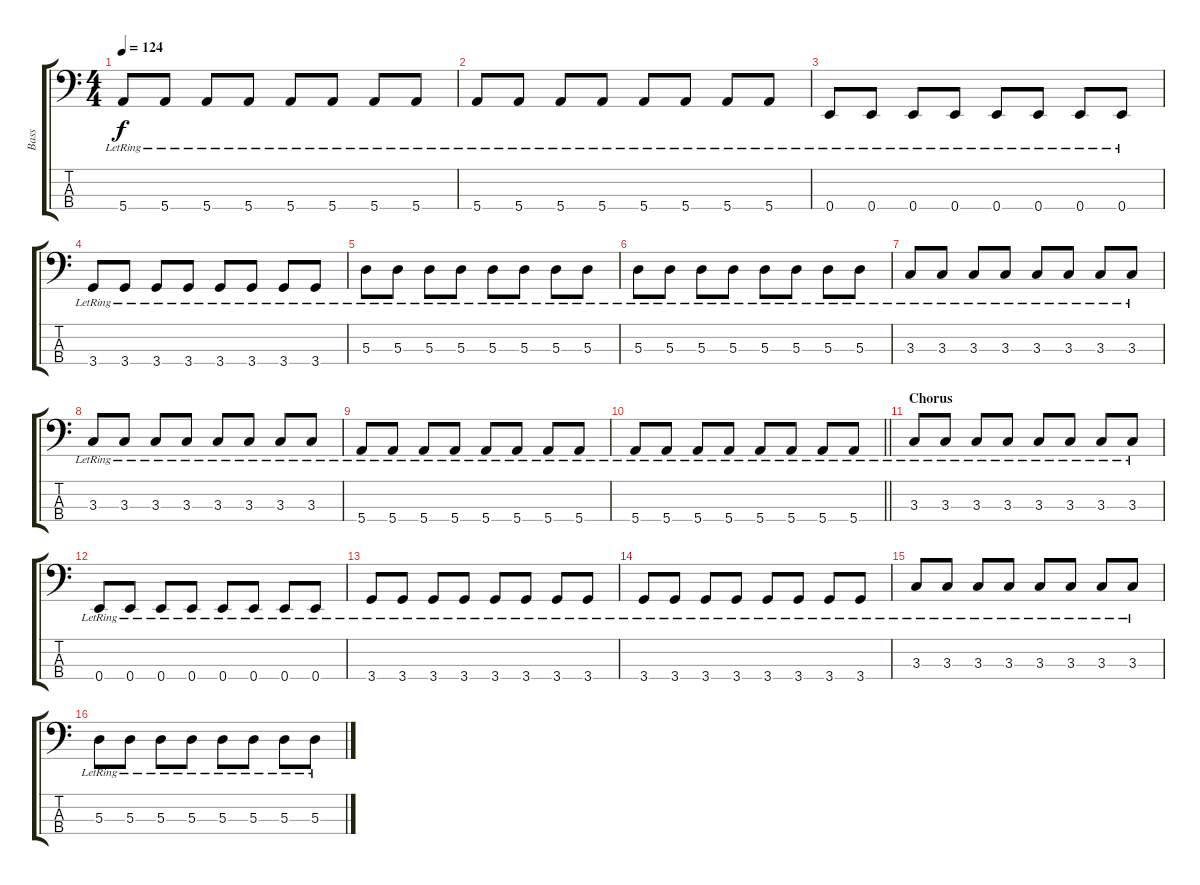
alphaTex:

\track ("Bass" "Bass") {instrument electricbasspick}
\staff {score tabs}
\tuning (G2 D2 A1 E1) {hide}
\ts (4 4)
\tempo 124
\clef f4
\ks c
5.4{lr}.8{dy f} 5.4{lr}.8 5.4{lr}.8 5.4{lr}.8 5.4{lr}.8 5.4{lr}.8 5.4{lr}.8 5.4{lr}.8 |
5.4{lr}.8 5.4{lr}.8 5.4{lr}.8 5.4{lr}.8 5.4{lr}.8 5.4{lr}.8 5.4{lr}.8 5.4{lr}.8 |
0.4{lr}.8 0.4{lr}.8 0.4{lr}.8 0.4{lr}.8 0.4{lr}.8 0.4{lr}.8 0.4{lr}.8 0.4{lr}.8 |
3.4{lr}.8 3.4{lr}.8 3.4{lr}.8 3.4{lr}.8 3.4{lr}.8 3.4{lr}.8 3.4{lr}.8 3.4{lr}.8 |
5.3{lr}.8 5.3{lr}.8 5.3{lr}.8 5.3{lr}.8 5.3{lr}.8 5.3{lr}.8 5.3{lr}.8 5.3{lr}.8 |
5.3{lr}.8 5.3{lr}.8 5.3{lr}.8 5.3{lr}.8 5.3{lr}.8 5.3{lr}.8 5.3{lr}.8 5.3{lr}.8 |
3.3{lr}.8 3.3{lr}.8 3.3{lr}.8 3.3{lr}.8 3.3{lr}.8 3.3{lr}.8 3.3{lr}.8 3.3{lr}.8 |
3.3{lr}.8 3.3{lr}.8 3.3{lr}.8 3.3{lr}.8 3.3{lr}.8 3.3{lr}.8 3.3{lr}.8 3.3{lr}.8 |
5.4{lr}.8 5.4{lr}.8 5.4{lr}.8 5.4{lr}.8 5.4{lr}.8 5.4{lr}.8 5.4{lr}.8 5.4{lr}.8 |
\barLineRight lightlight
5.4{lr}.8 5.4{lr}.8 5.4{lr}.8 5.4{lr}.8 5.4{lr}.8 5.4{lr}.8 5.4{lr}.8 5.4{lr}.8 |
\section ("" "Chorus")
3.3{lr}.8 3.3{lr}.8 3.3{lr}.8 3.3{lr}.8 3.3{lr}.8 3.3{lr}.8 3.3{lr}.8 3.3{lr}.8 |
0.4{lr}.8 0.4{lr}.8 0.4{lr}.8 0.4{lr}.8 0.4{lr}.8 0.4{lr}.8 0.4{lr}.8 0.4{lr}.8 |
3.4{lr}.8 3.4{lr}.8 3.4{lr}.8 3.4{lr}.8 3.4{lr}.8 3.4{lr}.8 3.4{lr}.8 3.4{lr}.8 |
3.4{lr}.8 3.4{lr}.8 3.4{lr}.8 3.4{lr}.8 3.4{lr}.8 3.4{lr}.8 3.4{lr}.8 3.4{lr}.8 |
3.3{lr}.8 3.3{lr}.8 3.3{lr}.8 3.3{lr}.8 3.3{lr}.8 3.3{lr}.8 3.3{lr}.8 3.3{lr}.8 |
5.3{lr}.8 5.3{lr}.8 5.3{lr}.8 5.3{lr}.8 5.3{lr}.8 5.3{lr}.8 5.3{lr}.8 5.3{lr}.8
